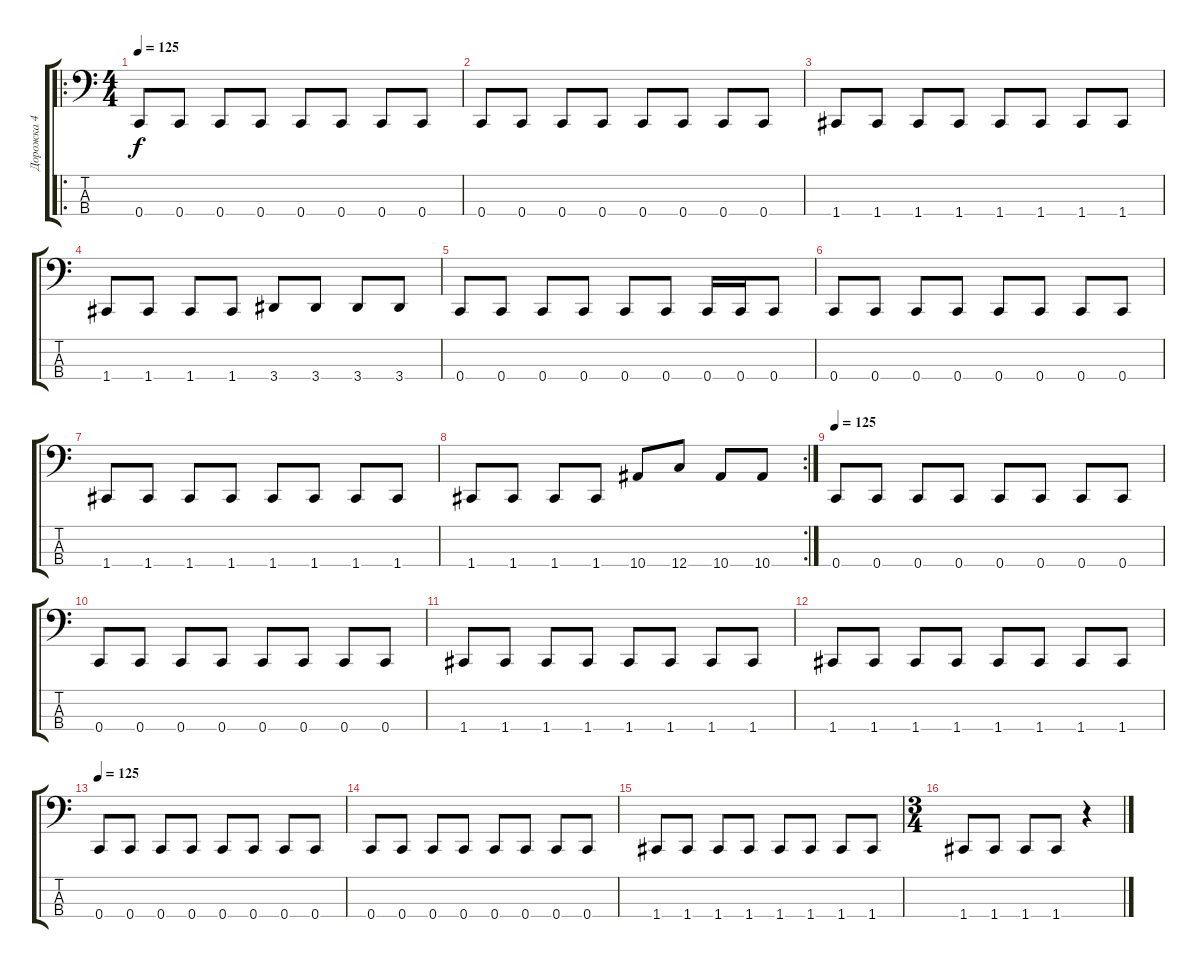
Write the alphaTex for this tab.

\track ("Дорожка 4" "Дорожка 4") {instrument electricbasspick}
\staff {score tabs}
\tuning (F2 C2 G1 C1) {hide}
\ro
\ts (4 4)
\tempo 125
\clef f4
\ks c
0.4.8{dy f} 0.4.8 0.4.8 0.4.8 0.4.8 0.4.8 0.4.8 0.4.8 |
0.4.8 0.4.8 0.4.8 0.4.8 0.4.8 0.4.8 0.4.8 0.4.8 |
1.4.8 1.4.8 1.4.8 1.4.8 1.4.8 1.4.8 1.4.8 1.4.8 |
1.4.8 1.4.8 1.4.8 1.4.8 3.4.8 3.4.8 3.4.8 3.4.8 |
0.4.8 0.4.8 0.4.8 0.4.8 0.4.8 0.4.8 0.4.16 0.4.16 0.4.8 |
0.4.8 0.4.8 0.4.8 0.4.8 0.4.8 0.4.8 0.4.8 0.4.8 |
1.4.8 1.4.8 1.4.8 1.4.8 1.4.8 1.4.8 1.4.8 1.4.8 |
\rc 2
1.4.8 1.4.8 1.4.8 1.4.8 10.4.8 12.4.8 10.4.8 10.4.8 |
\tempo 125
0.4.8 0.4.8 0.4.8 0.4.8 0.4.8 0.4.8 0.4.8 0.4.8 |
0.4.8 0.4.8 0.4.8 0.4.8 0.4.8 0.4.8 0.4.8 0.4.8 |
1.4.8 1.4.8 1.4.8 1.4.8 1.4.8 1.4.8 1.4.8 1.4.8 |
1.4.8 1.4.8 1.4.8 1.4.8 1.4.8 1.4.8 1.4.8 1.4.8 |
\tempo 125
0.4.8 0.4.8 0.4.8 0.4.8 0.4.8 0.4.8 0.4.8 0.4.8 |
0.4.8 0.4.8 0.4.8 0.4.8 0.4.8 0.4.8 0.4.8 0.4.8 |
1.4.8 1.4.8 1.4.8 1.4.8 1.4.8 1.4.8 1.4.8 1.4.8 |
\ts (3 4)
1.4.8 1.4.8 1.4.8 1.4.8 r.4
